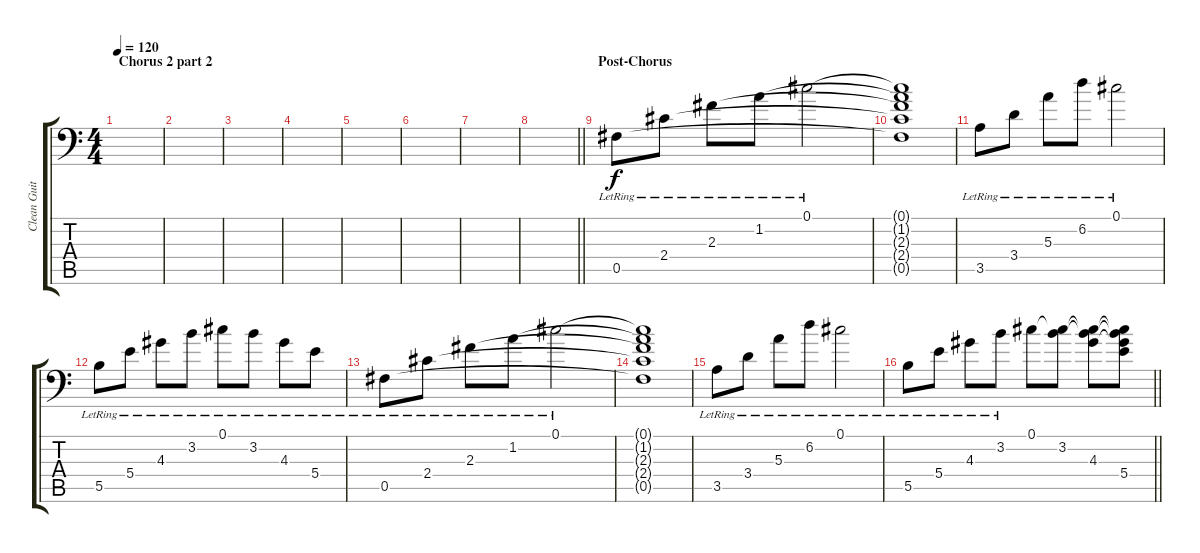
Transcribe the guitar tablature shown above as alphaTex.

\track ("Clean Guitar 2" "Clean Guit") {instrument electricguitarjazz}
\staff {score tabs}
\tuning (Db4 Ab3 E3 B2 Gb2 Gb1) {hide}
\ts (4 4)
\section ("" "Chorus 2 part 2")
\tempo 120
\clef f4
\ks c
|
|
|
|
|
|
|
\barLineRight lightlight
|
\section ("" "Post-Chorus")
0.5{lr}.8 2.4{lr}.8 2.3{lr}.8 1.2{lr}.8 0.1{lr}.2 |
(0.1{t} 1.2{t} 2.3{t} 2.4{t} 0.5{t}).1 |
3.5{lr}.8 3.4{lr}.8 5.3{lr}.8 6.2{lr}.8 0.1{lr}.2 |
5.5{lr}.8 5.4{lr}.8 4.3{lr}.8 3.2{lr}.8 0.1{lr}.8 3.2{lr}.8 4.3{lr}.8 5.4{lr}.8 |
0.5{lr}.8 2.4{lr}.8 2.3{lr}.8 1.2{lr}.8 0.1{lr}.2 |
(0.1{t} 1.2{t} 2.3{t} 2.4{t} 0.5{t}).1 |
3.5{lr}.8 3.4{lr}.8 5.3{lr}.8 6.2{lr}.8 0.1{lr}.2 |
\barLineRight lightlight
5.5{lr}.8 5.4{lr}.8 4.3{lr}.8 3.2{lr}.8 0.1.8 (0.1{t} 3.2).8 (0.1{t} 3.2{t} 4.3).8 (0.1{t} 3.2{t} 4.3{t} 5.4).8
